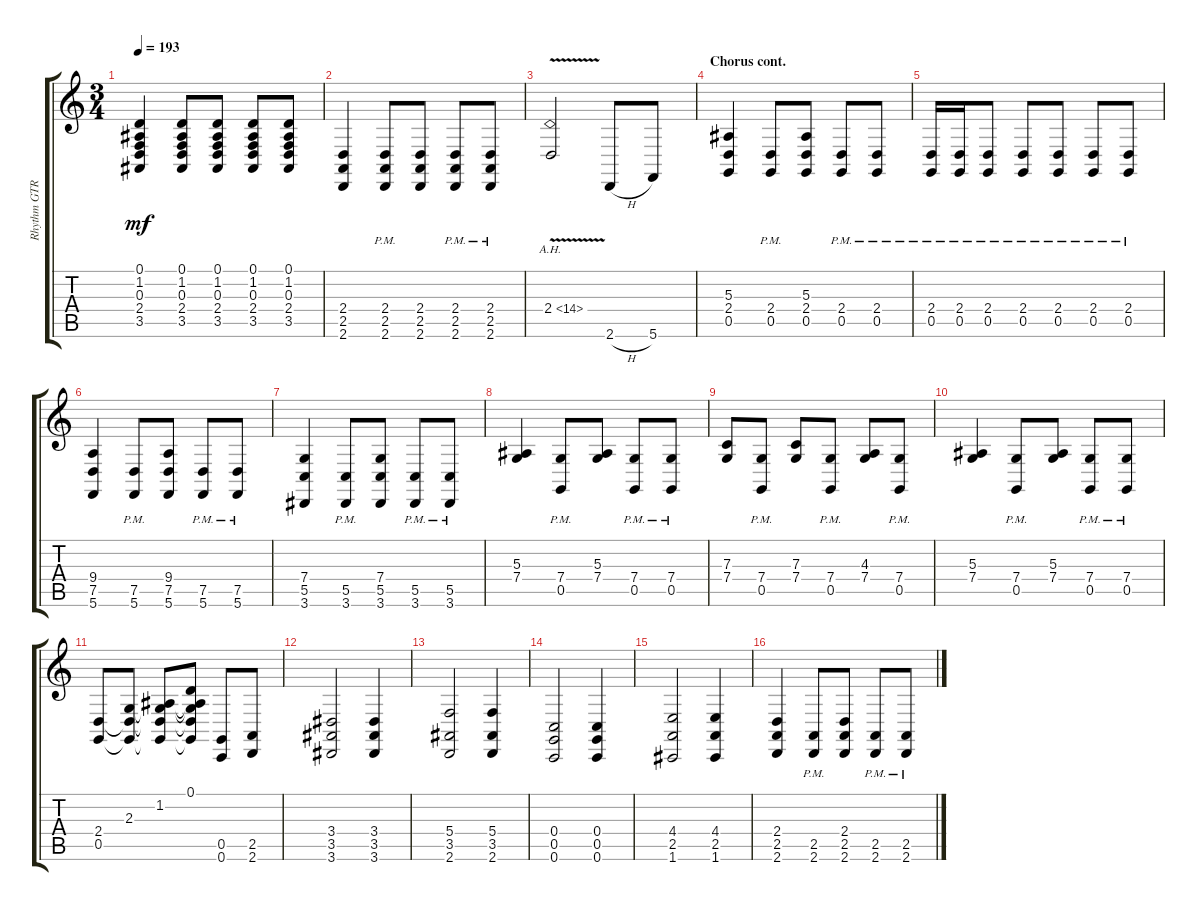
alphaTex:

\track ("Rhythm GTR 1" "Rhythm GTR") {instrument violin}
\staff {score tabs}
\tuning (D4 A3 F3 C3 G2 C2) {hide}
\ts (3 4)
\tempo 193
\clef g2
\ks c
(0.1 1.2 0.3 2.4 3.5).4{dy mf} (0.1 1.2 0.3 2.4 3.5).8 (0.1 1.2 0.3 2.4 3.5).8 (0.1 1.2 0.3 2.4 3.5).8 (0.1 1.2 0.3 2.4 3.5).8 |
(2.4 2.5 2.6).4 (2.4{pm} 2.5{pm} 2.6{pm}).8 (2.4 2.5 2.6).8 (2.4{pm} 2.5{pm} 2.6{pm}).8 (2.4{pm} 2.5{pm} 2.6{pm}).8 |
2.4{ah 12 v}.2 2.6{h}.8 5.6.8 |
\section ("" "Chorus cont.")
(5.3 2.4 0.5).4 (2.4{pm} 0.5{pm}).8 (5.3 2.4 0.5).8 (2.4{pm} 0.5{pm}).8 (2.4{pm} 0.5{pm}).8 |
(2.4{pm} 0.5{pm}).16 (2.4{pm} 0.5{pm}).16 (2.4{pm} 0.5{pm}).8 (2.4{pm} 0.5{pm}).8 (2.4{pm} 0.5{pm}).8 (2.4{pm} 0.5{pm}).8 (2.4{pm} 0.5{pm}).8 |
(9.4 7.5 5.6).4 (7.5{pm} 5.6{pm}).8 (9.4 7.5 5.6).8 (7.5{pm} 5.6{pm}).8 (7.5{pm} 5.6{pm}).8 |
(7.4 5.5 3.6).4 (5.5{pm} 3.6{pm}).8 (7.4 5.5 3.6).8 (5.5{pm} 3.6{pm}).8 (5.5{pm} 3.6{pm}).8 |
(5.3 7.4).4 (7.4{pm} 0.5{pm}).8 (5.3 7.4).8 (7.4{pm} 0.5{pm}).8 (7.4{pm} 0.5{pm}).8 |
(7.3 7.4).8 (7.4{pm} 0.5{pm}).8 (7.3 7.4).8 (7.4{pm} 0.5{pm}).8 (4.3 7.4).8 (7.4{pm} 0.5{pm}).8 |
(5.3 7.4).4 (7.4{pm} 0.5{pm}).8 (5.3 7.4).8 (7.4{pm} 0.5{pm}).8 (7.4{pm} 0.5{pm}).8 |
(2.4 0.5).8 (2.3 2.4{t} 0.5{t}).8 (1.2 2.3{t} 2.4{t} 0.5{t}).8 (0.1 1.2{t} 2.3{t} 2.4{t} 0.5{t}).8 (0.5 0.6).8 (2.5 2.6).8 |
(3.4 3.5 3.6).2 (3.4 3.5 3.6).4 |
(5.4 3.5 2.6).2 (5.4 3.5 2.6).4 |
(0.4 0.5 0.6).2 (0.4 0.5 0.6).4 |
(4.4 2.5 1.6).2 (4.4 2.5 1.6).4 |
(2.4 2.5 2.6).4 (2.5{pm} 2.6{pm}).8 (2.4 2.5 2.6).8 (2.5{pm} 2.6{pm}).8 (2.5{pm} 2.6{pm}).8
